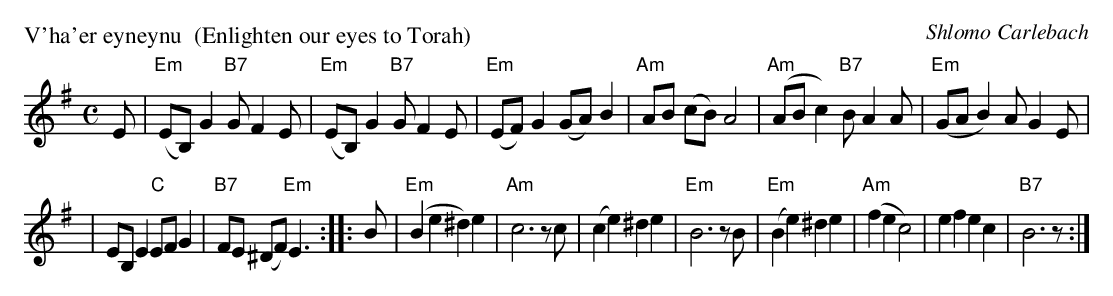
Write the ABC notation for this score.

X:1
P: V'ha'er eyneynu  (Enlighten our eyes to Torah)
C: Shlomo Carlebach
M: C
L: 1/8
K: Em
E | "Em"(EB,) G2 "B7"G F2 E | "Em"(EB,) G2 "B7"G F2 E \
| "Em"(EF) G2 (GA) B2 | "Am"AB (cB) A4 \
| "Am"(AB c2) "B7"BA2 A | "Em"(GA B2) AG2 E |
| EB, E2 "C"EF G2 | "B7"FE (^DF) "Em"E3 \
:: B | "Em"(B2 e2 ^d2) e2 | "Am"c6 zc \
| (c2 e2) ^d2 e2 | "Em"B6 zB \
| "Em"(B2 e2) ^d2 e2 | "Am"(f2 e2 c4) \
| e2 f2 e2 c2 | "B7"B6  z :|
